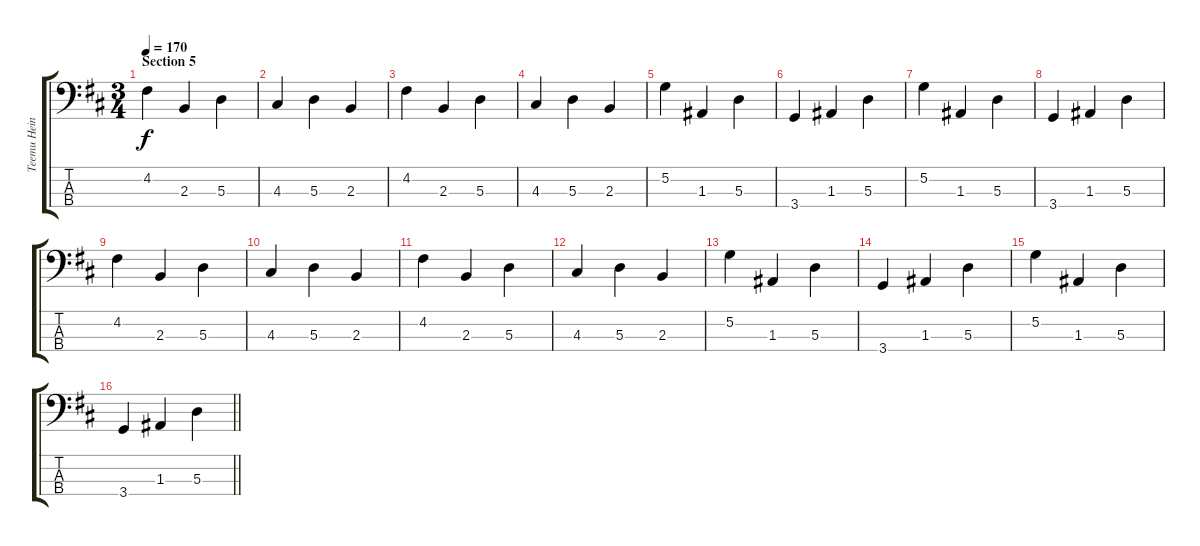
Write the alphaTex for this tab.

\track ("Teemu Heinola (bass)" "Teemu Hein") {instrument electricbasspick}
\staff {score tabs}
\tuning (G2 D2 A1 E1) {hide}
\ts (3 4)
\section ("" "Section 5")
\tempo 170
\clef f4
\ks bminor
4.2.4{dy f} 2.3.4 5.3.4 |
4.3.4 5.3.4 2.3.4 |
4.2.4 2.3.4 5.3.4 |
4.3.4 5.3.4 2.3.4 |
5.2.4 1.3.4 5.3.4 |
3.4.4 1.3.4 5.3.4 |
5.2.4 1.3.4 5.3.4 |
3.4.4 1.3.4 5.3.4 |
4.2.4 2.3.4 5.3.4 |
4.3.4 5.3.4 2.3.4 |
4.2.4 2.3.4 5.3.4 |
4.3.4 5.3.4 2.3.4 |
5.2.4 1.3.4 5.3.4 |
3.4.4 1.3.4 5.3.4 |
5.2.4 1.3.4 5.3.4 |
\barLineRight lightlight
3.4.4 1.3.4 5.3.4
